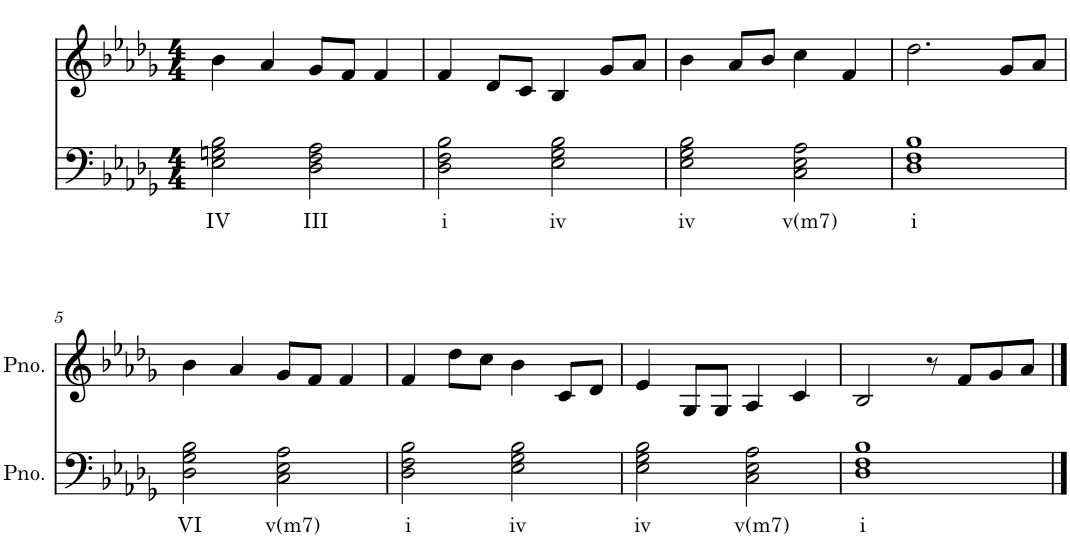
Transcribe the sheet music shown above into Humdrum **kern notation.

**kern	**text	**kern
*part2	*part2	*part1
*staff2	*staff2	*staff1
*I"Piano	*	*I"Piano
*I'Pno.	*	*I'Pno.
*clefF4	*	*clefG2
*k[b-e-a-d-g-]	*	*k[b-e-a-d-g-]
*M4/4	*	*M4/4
=1	=1	=1
!	!LO:LY:b	!
2E-\ 2Gn\ 2B-\	IV	4b-\
.	.	4a-/
!	!LO:LY:b	!
2D-\ 2F\ 2A-\	III	8g-/L
.	.	8f/J
.	.	4f/
=2	=2	=2
!	!LO:LY:b	!
2D-\ 2F\ 2B-\	i	4f/
.	.	8d-/L
.	.	8c/J
!	!LO:LY:b	!
2E-\ 2G-\ 2B-\	iv	4B-/
.	.	8g-/L
.	.	8a-/J
=3	=3	=3
!	!LO:LY:b	!
2E-\ 2G-\ 2B-\	iv	4b-\
.	.	8a-/L
.	.	8b-/J
!	!LO:LY:b	!
2C\ 2E-\ 2A-\	v(m7)	4cc\
.	.	4f/
=4	=4	=4
!	!LO:LY:b	!
1D- 1F 1B-	i	2.dd-\
.	.	8g-/L
.	.	8a-/J
!!LO:LB:g=z
=5	=5	=5
!	!LO:LY:b	!
2D-\ 2G-\ 2B-\	VI	4b-\
.	.	4a-/
!	!LO:LY:b	!
2C\ 2E-\ 2A-\	v(m7)	8g-/L
.	.	8f/J
.	.	4f/
=6	=6	=6
!	!LO:LY:b	!
2D-\ 2F\ 2B-\	i	4f/
.	.	8dd-\L
.	.	8cc\J
!	!LO:LY:b	!
2E-\ 2G-\ 2B-\	iv	4b-\
.	.	8c/L
.	.	8d-/J
=7	=7	=7
!	!LO:LY:b	!
2E-\ 2G-\ 2B-\	iv	4e-/
.	.	8G-/L
.	.	8G-/J
!	!LO:LY:b	!
2C\ 2E-\ 2A-\	v(m7)	4A-/
.	.	4c/
=8	=8	=8
!	!LO:LY:b	!
1D- 1F 1B-	i	2B-/
.	.	8r
.	.	8f/L
.	.	8g-/
.	.	8a-/J
==	==	==
*-	*-	*-
